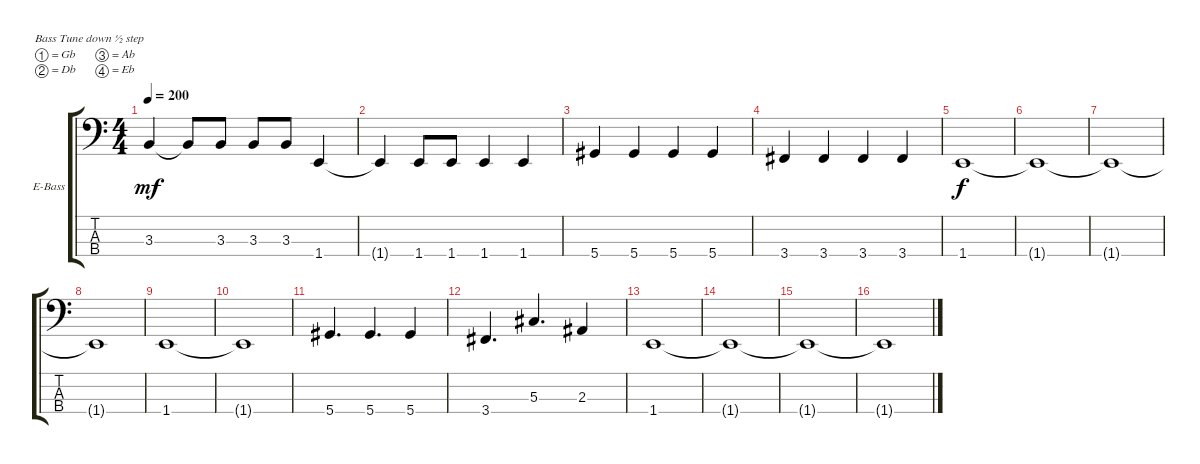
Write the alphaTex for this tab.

\defaultSystemsLayout 4
\bracketExtendMode groupsimilarinstruments
\firstSystemTrackNameOrientation horizontal
\otherSystemsTrackNameOrientation horizontal
\track ("Bass" "E-Bass") {instrument electricbassfinger}
\staff {score tabs}
\tuning (Gb2 Db2 Ab1 Eb1)
\ts (4 4)
\tempo 200
\clef f4
\ks c
3.3.4{dy mf} 3.3{t}.8 3.3.8 3.3.8 3.3.8 1.4.4 |
1.4{t}.4 1.4.8 1.4.8 1.4.4 1.4.4 |
5.4.4 5.4.4 5.4.4 5.4.4 |
3.4.4 3.4.4 3.4.4 3.4.4 |
1.4.1{dy f} |
1.4{t}.1 |
1.4{t}.1 |
1.4{t}.1 |
1.4.1 |
1.4{t}.1 |
5.4.4{d} 5.4.4{d} 5.4.4 |
3.4.4{d} 5.3.4{d} 2.3.4 |
1.4.1 |
1.4{t}.1 |
1.4{t}.1 |
1.4{t}.1
